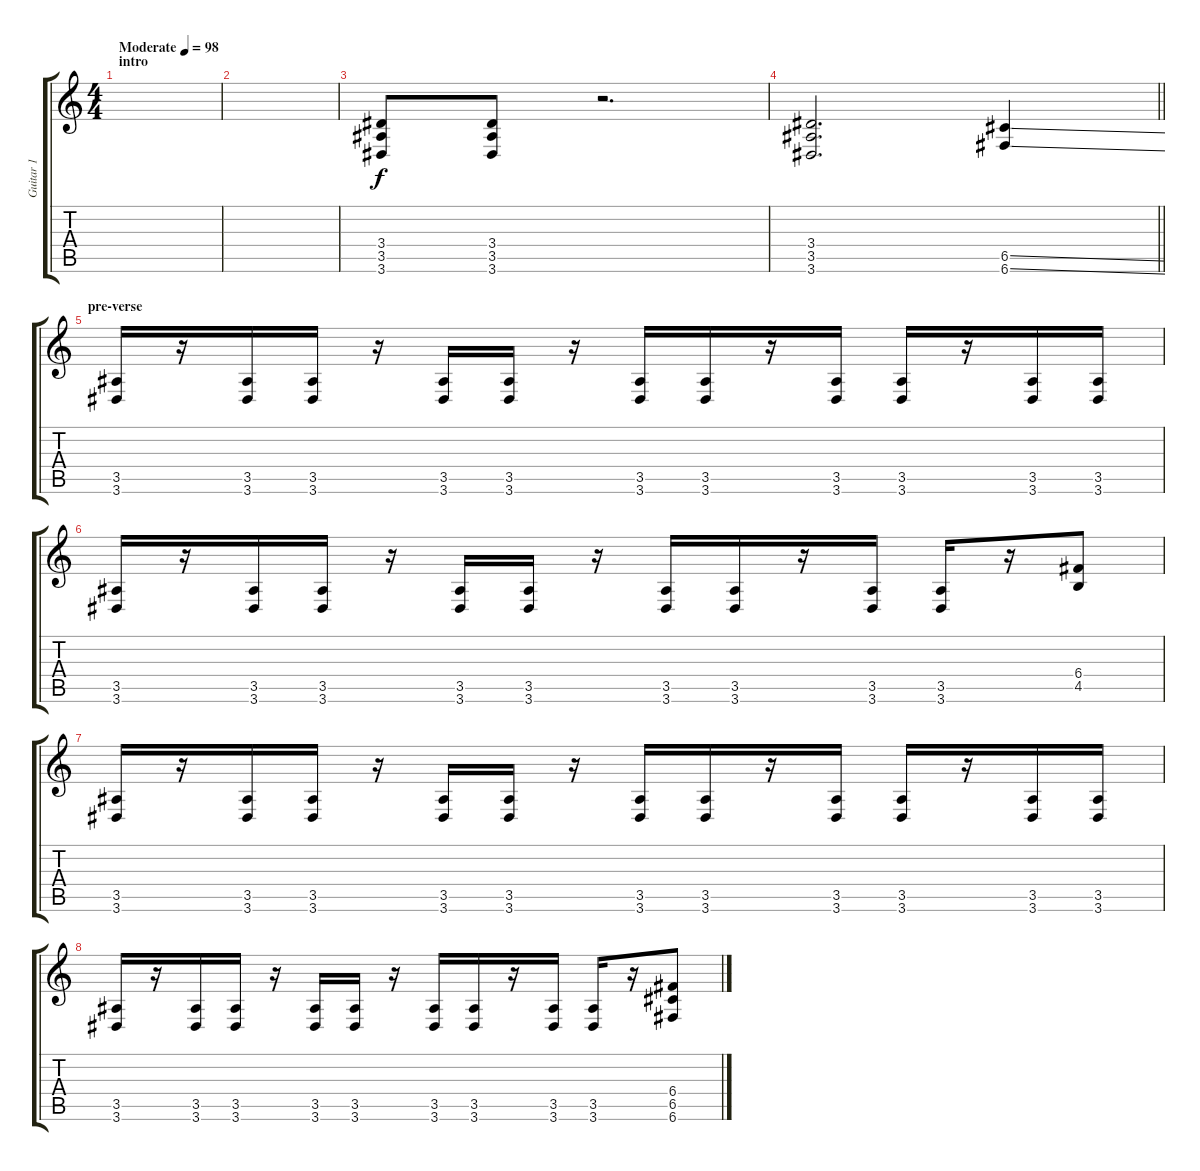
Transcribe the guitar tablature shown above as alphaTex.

\track ("Guitar 1" "Guitar 1") {instrument distortionguitar}
\staff {score tabs}
\tuning (D4 A3 F3 C3 G2 C2) {hide}
\ts (4 4)
\section ("" "intro")
\tempo (98 "Moderate")
\clef g2
\ks c
|
|
(3.4 3.5 3.6).8 (3.4 3.5 3.6).8 r.2{d} |
\barLineRight lightlight
(3.4 3.5 3.6).2{d} (6.5{ss} 6.6{ss}).4 |
\section ("" "pre-verse")
(3.5 3.6).16 r.16 (3.5 3.6).16 (3.5 3.6).16 r.16 (3.5 3.6).16 (3.5 3.6).16 r.16 (3.5 3.6).16 (3.5 3.6).16 r.16 (3.5 3.6).16 (3.5 3.6).16 r.16 (3.5 3.6).16 (3.5 3.6).16 |
(3.5 3.6).16 r.16 (3.5 3.6).16 (3.5 3.6).16 r.16 (3.5 3.6).16 (3.5 3.6).16 r.16 (3.5 3.6).16 (3.5 3.6).16 r.16 (3.5 3.6).16 (3.5 3.6).16 r.16 (6.4 4.5).8 |
(3.5 3.6).16 r.16 (3.5 3.6).16 (3.5 3.6).16 r.16 (3.5 3.6).16 (3.5 3.6).16 r.16 (3.5 3.6).16 (3.5 3.6).16 r.16 (3.5 3.6).16 (3.5 3.6).16 r.16 (3.5 3.6).16 (3.5 3.6).16 |
(3.5 3.6).16 r.16 (3.5 3.6).16 (3.5 3.6).16 r.16 (3.5 3.6).16 (3.5 3.6).16 r.16 (3.5 3.6).16 (3.5 3.6).16 r.16 (3.5 3.6).16 (3.5 3.6).16 r.16 (6.4 6.5 6.6).8
